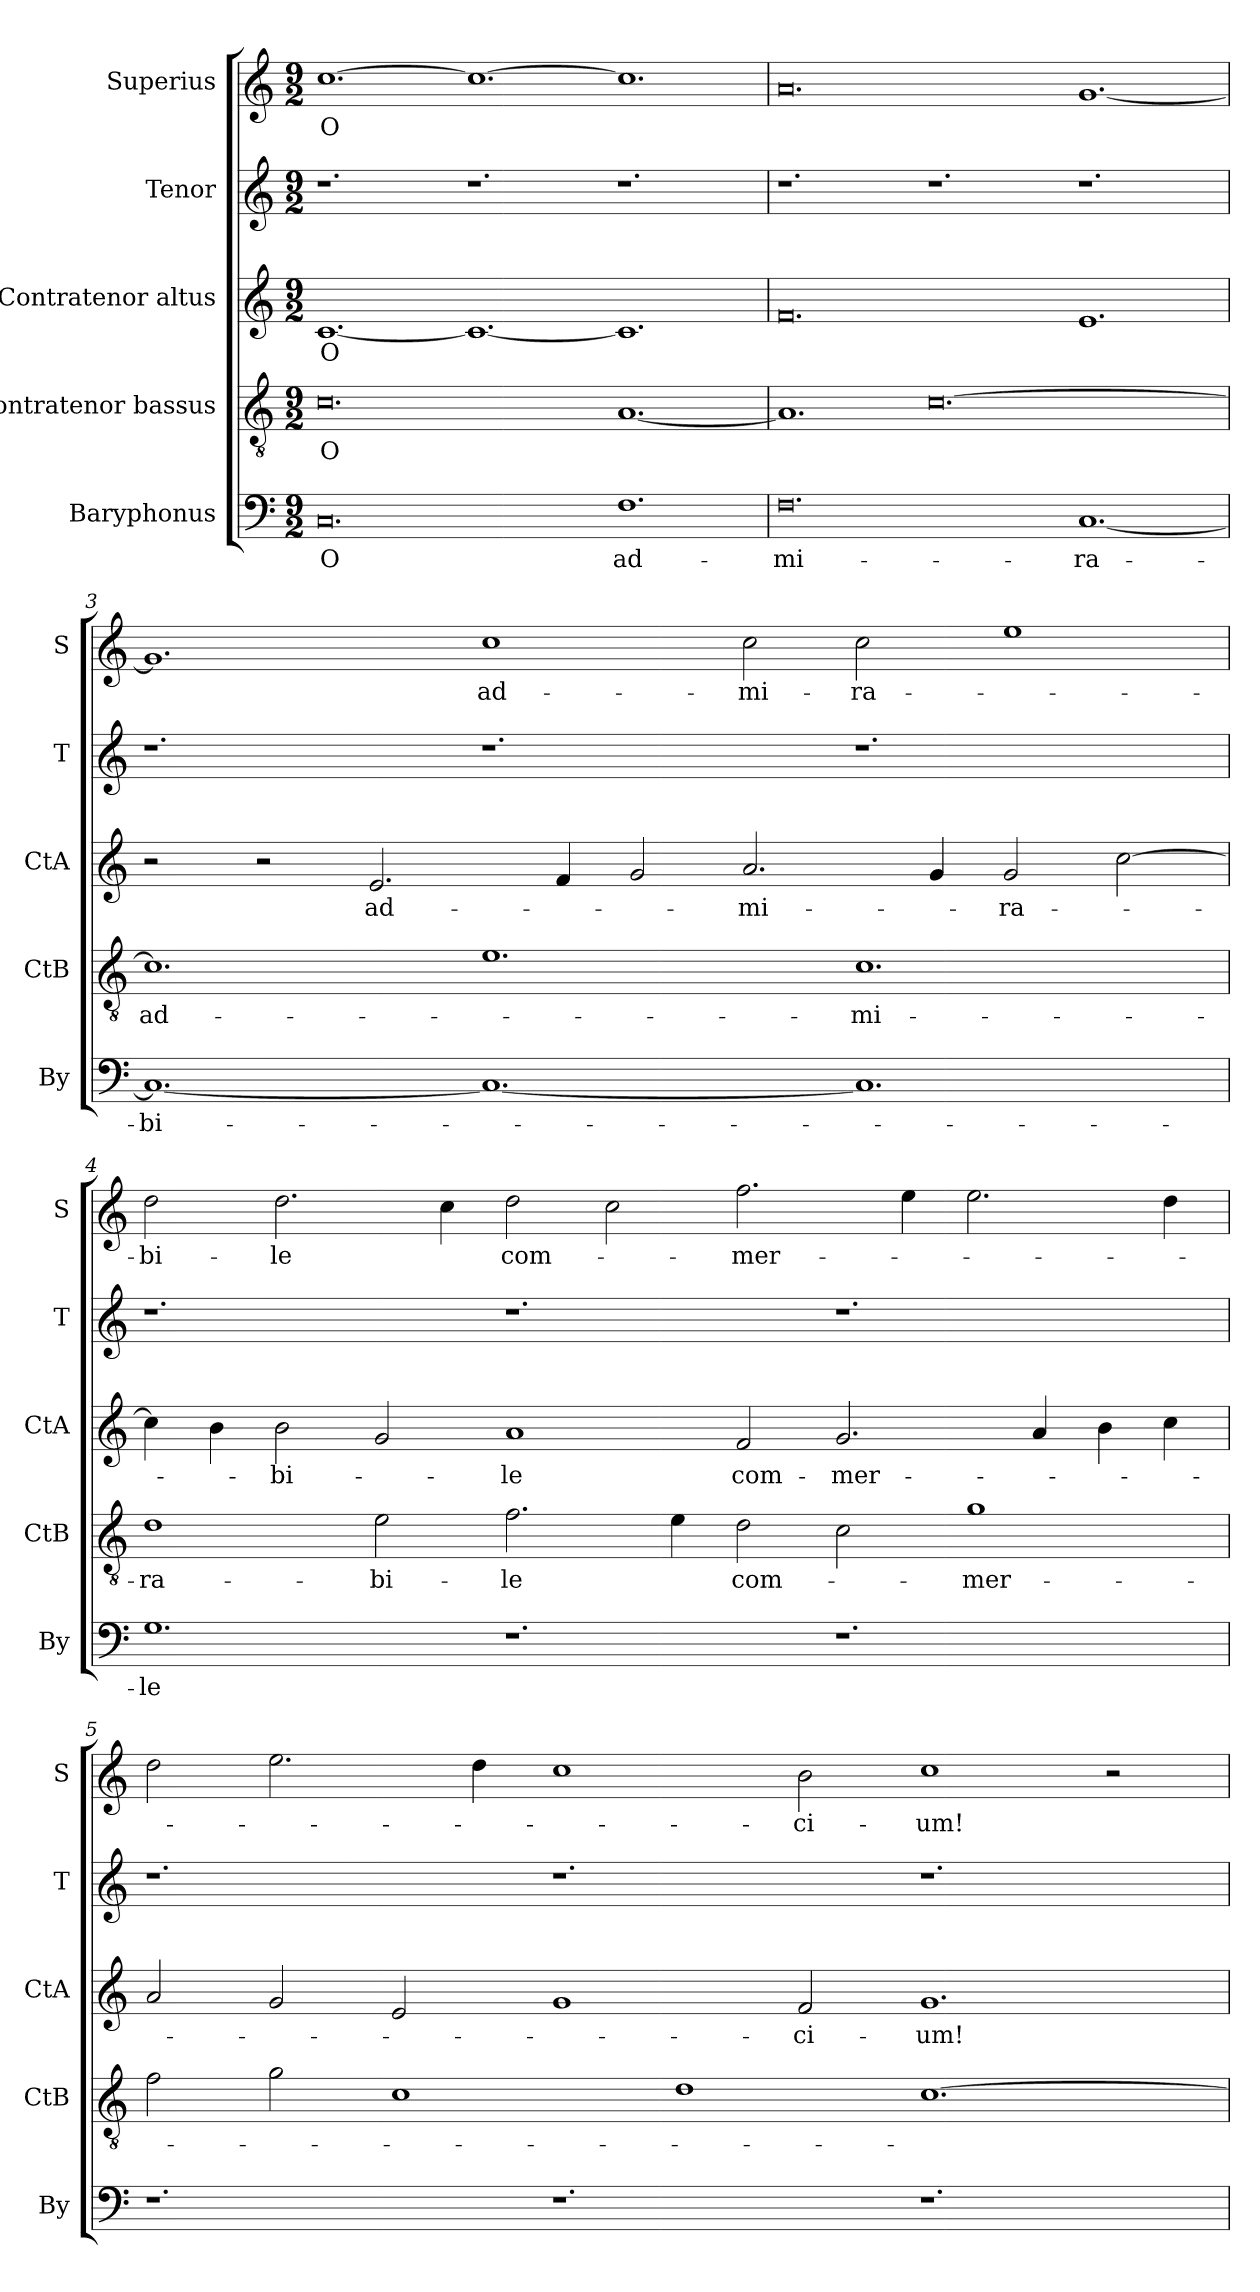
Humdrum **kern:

**kern	**text	**kern	**text	**kern	**text	**kern	**kern	**text
*part5	*part5	*part4	*part4	*part3	*part3	*part2	*part1	*part1
*staff5	*staff5	*staff4	*staff4	*staff3	*staff3	*staff2	*staff1	*staff1
*I"Baryphonus	*	*I"Contratenor bassus	*	*I"Contratenor altus	*	*I"Tenor	*I"Superius	*
*I'By	*	*I'CtB	*	*I'CtA	*	*I'T	*I'S	*
*clefF4	*	*clefGv2	*	*clefG2	*	*clefG2	*clefG2	*
*k[]	*	*k[]	*	*k[]	*	*k[]	*k[]	*
*M9/2	*	*M9/2	*	*M9/2	*	*M9/2	*M9/2	*
=1	=1	=1	=1	=1	=1	=1	=1	=1
0.C	O	0.c	O	[1.c	O	1.r	[1.cc	O
.	.	.	.	1.c_	.	1.r	1.cc_	.
1.F	ad-	[1.A	.	1.c]	.	1.r	1.cc]	.
=2	=2	=2	=2	=2	=2	=2	=2	=2
0.F	-mi-	1.A]	.	0.f	.	1.r	0.a	.
.	.	[0.c	.	.	.	1.r	.	.
[1.C	-ra-	.	.	1.e	.	1.r	[1.g	.
=3	=3	=3	=3	=3	=3	=3	=3	=3
1.C_	-bi-	1.c]	ad-	2r	.	1.r	1.g]	.
.	.	.	.	2r	.	.	.	.
.	.	.	.	2.e/	ad-	.	.	.
1.C_	.	1.e	.	.	.	1.r	1cc	ad-
.	.	.	.	4f/	.	.	.	.
.	.	.	.	2g/	.	.	.	.
.	.	.	.	2.a/	-mi-	.	2cc\	-mi-
1.C]	.	1.c	-mi-	.	.	1.r	2cc\	-ra-
.	.	.	.	4g/	.	.	.	.
.	.	.	.	2g/	-ra-	.	1ee	.
.	.	.	.	[2cc\	.	.	.	.
=4	=4	=4	=4	=4	=4	=4	=4	=4
1.G	-le	1d	-ra-	4cc\]	.	1.r	2dd\	-bi-
.	.	.	.	4b\	.	.	.	.
.	.	.	.	2b\	-bi-	.	2.dd\	-le
.	.	2e\	-bi-	2g/	.	.	.	.
.	.	.	.	.	.	.	4cc\	.
1.r	.	2.f\	-le	1a	-le	1.r	2dd\	com-
.	.	.	.	.	.	.	2cc\	.
.	.	4e\	.	.	.	.	.	.
.	.	2d\	com-	2f/	com-	.	2.ff\	-mer-
1.r	.	2c\	.	2.g/	-mer-	1.r	.	.
.	.	.	.	.	.	.	4ee\	.
.	.	1g	-mer-	.	.	.	2.ee\	.
.	.	.	.	4a/	.	.	.	.
.	.	.	.	4b\	.	.	.	.
.	.	.	.	4cc\	.	.	4dd\	.
=5	=5	=5	=5	=5	=5	=5	=5	=5
1.r	.	2f\	.	2a/	.	1.r	2dd\	.
.	.	2g\	.	2g/	.	.	2.ee\	.
.	.	1c	.	2e/	.	.	.	.
.	.	.	.	.	.	.	4dd\	.
1.r	.	.	.	1g	.	1.r	1cc	.
.	.	1d	.	.	.	.	.	.
.	.	.	.	2f/	-ci-	.	2b\	-ci-
1.r	.	[1.c	.	1.g	-um!	1.r	1cc	-um!
.	.	.	.	.	.	.	2r	.
=	=	=	=	=	=	=	=	=
*-	*-	*-	*-	*-	*-	*-	*-	*-
